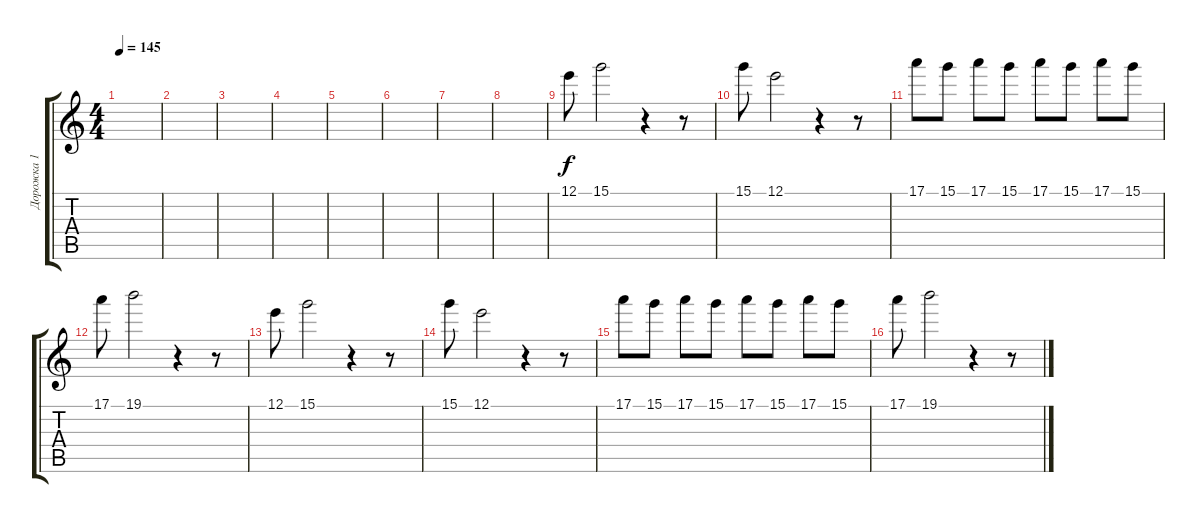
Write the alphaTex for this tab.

\track ("Дорожка 1" "Дорожка 1") {instrument sitar}
\staff {score tabs}
\tuning (E5 B4 G4 D4 A3 E3) {hide}
\ts (4 4)
\tempo 145
\clef g2
\ks c
|
|
|
|
|
|
|
|
12.1.8 15.1.2 r.4 r.8 |
15.1.8 12.1.2 r.4 r.8 |
17.1.8 15.1.8 17.1.8 15.1.8 17.1.8 15.1.8 17.1.8 15.1.8 |
17.1.8 19.1.2 r.4 r.8 |
12.1.8 15.1.2 r.4 r.8 |
15.1.8 12.1.2 r.4 r.8 |
17.1.8 15.1.8 17.1.8 15.1.8 17.1.8 15.1.8 17.1.8 15.1.8 |
17.1.8 19.1.2 r.4 r.8
